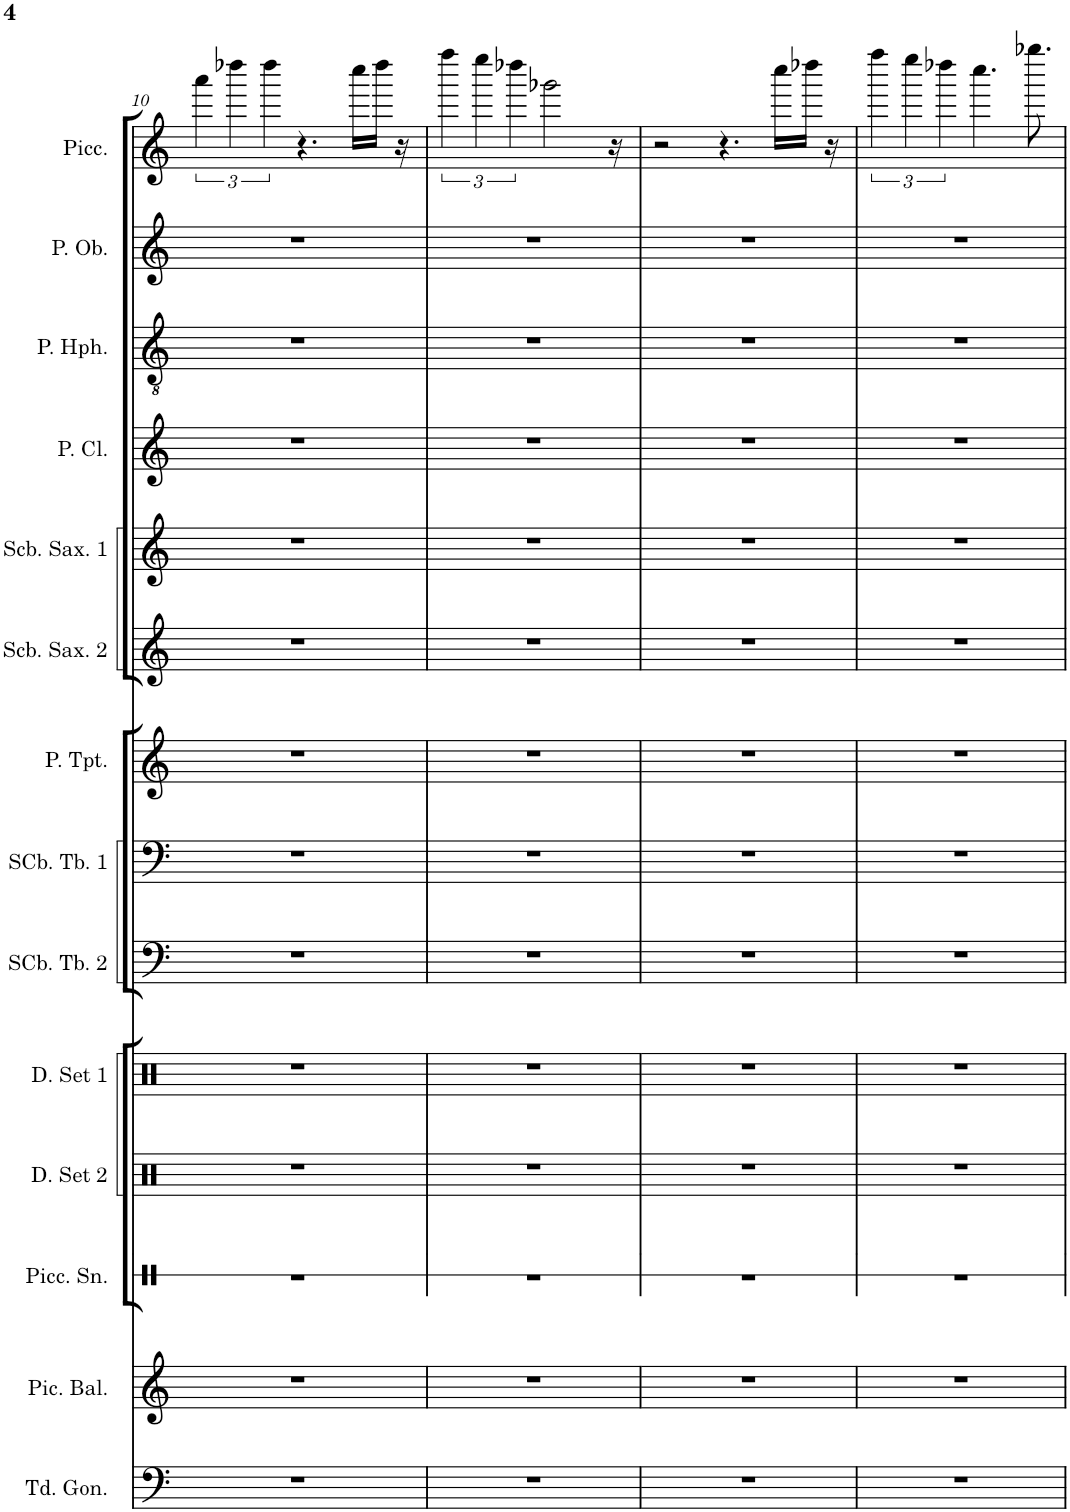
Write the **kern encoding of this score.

**kern	**kern	**kern	**kern	**kern	**kern	**kern	**kern	**kern	**kern	**kern	**kern	**kern	**kern
*part14	*part13	*part12	*part11	*part10	*part9	*part8	*part7	*part6	*part5	*part4	*part3	*part2	*part1
*staff14	*staff13	*staff12	*staff11	*staff10	*staff9	*staff8	*staff7	*staff6	*staff5	*staff4	*staff3	*staff2	*staff1
*I"Tuned Gongs	*I"Piccolo Balalaika	*I"Piccolo Snare	*I"Drumset 2	*I"Drumset 1	*I"Sub-Contrabass Tuba 2	*I"Sub-Contrabass Tuba 1	*I"Piccolo Trumpet	*I"Subcontrabass Saxophone 2	*I"Subcontrabass Saxophone 1	*I"Piccolo Clarinet	*I"Piccolo Heckelphone	*I"Piccolo Oboe	*I"Piccolo
*I'Td. Gon.	*I'Pic. Bal.	*I'Picc. Sn.	*I'D. Set 2	*I'D. Set 1	*I'SCb. Tb. 2	*I'SCb. Tb. 1	*I'P. Tpt.	*I'Scb. Sax. 2	*I'Scb. Sax. 1	*I'P. Cl.	*I'P. Hph.	*I'P. Ob.	*I'Picc.
!!LO:PB:g=z
*clefF4	*clefG2	*clefX	*clefX	*clefX	*clefF4	*clefF4	*clefG2	*clefG2	*clefG2	*clefG2	*clefGv2	*clefG2	*clefG2
*	*	*	*	*	*	*	*Trd-6c-10	*Trd22c38	*Trd22c38	*Trd-5c-8	*	*Trd-2c-3	*Trd-7c-12
*k[]	*k[]	*k[]	*k[]	*k[]	*k[]	*k[]	*k[]	*k[]	*k[]	*k[]	*k[]	*k[]	*k[]
*M17/16	*M17/16	*M17/16	*M17/16	*M17/16	*M17/16	*M17/16	*M17/16	*M17/16	*M17/16	*M17/16	*M17/16	*M17/16	*M17/16
=10	=10	=10	=10	=10	=10	=10	=10	=10	=10	=10	=10	=10	=10
16%17r	16%17r	16%17r	16%17r	16%17r	16%17r	16%17r	16%17r	16%17r	16%17r	16%17r	16%17r	16%17r	6aaa\
.	.	.	.	.	.	.	.	.	.	.	.	.	6dddd-X\
.	.	.	.	.	.	.	.	.	.	.	.	.	6dddd-\
.	.	.	.	.	.	.	.	.	.	.	.	.	4.r
.	.	.	.	.	.	.	.	.	.	.	.	.	16cccc\LL
.	.	.	.	.	.	.	.	.	.	.	.	.	16dddd-\JJ
.	.	.	.	.	.	.	.	.	.	.	.	.	16r
=11	=11	=11	=11	=11	=11	=11	=11	=11	=11	=11	=11	=11	=11
16%17r	16%17r	16%17r	16%17r	16%17r	16%17r	16%17r	16%17r	16%17r	16%17r	16%17r	16%17r	16%17r	6ffff\
.	.	.	.	.	.	.	.	.	.	.	.	.	6eeee\
.	.	.	.	.	.	.	.	.	.	.	.	.	6dddd-X\
.	.	.	.	.	.	.	.	.	.	.	.	.	2ggg-X\
.	.	.	.	.	.	.	.	.	.	.	.	.	16r
=12	=12	=12	=12	=12	=12	=12	=12	=12	=12	=12	=12	=12	=12
16%17r	16%17r	16%17r	16%17r	16%17r	16%17r	16%17r	16%17r	16%17r	16%17r	16%17r	16%17r	16%17r	2r
.	.	.	.	.	.	.	.	.	.	.	.	.	4.r
.	.	.	.	.	.	.	.	.	.	.	.	.	16cccc\LL
.	.	.	.	.	.	.	.	.	.	.	.	.	16dddd-X\JJ
.	.	.	.	.	.	.	.	.	.	.	.	.	16r
=13	=13	=13	=13	=13	=13	=13	=13	=13	=13	=13	=13	=13	=13
16%17r	16%17r	16%17r	16%17r	16%17r	16%17r	16%17r	16%17r	16%17r	16%17r	16%17r	16%17r	16%17r	6ffff\
.	.	.	.	.	.	.	.	.	.	.	.	.	6eeee\
.	.	.	.	.	.	.	.	.	.	.	.	.	6dddd-X\
.	.	.	.	.	.	.	.	.	.	.	.	.	4.cccc\
.	.	.	.	.	.	.	.	.	.	.	.	.	8.gggg-X\
=	=	=	=	=	=	=	=	=	=	=	=	=	=
*-	*-	*-	*-	*-	*-	*-	*-	*-	*-	*-	*-	*-	*-
